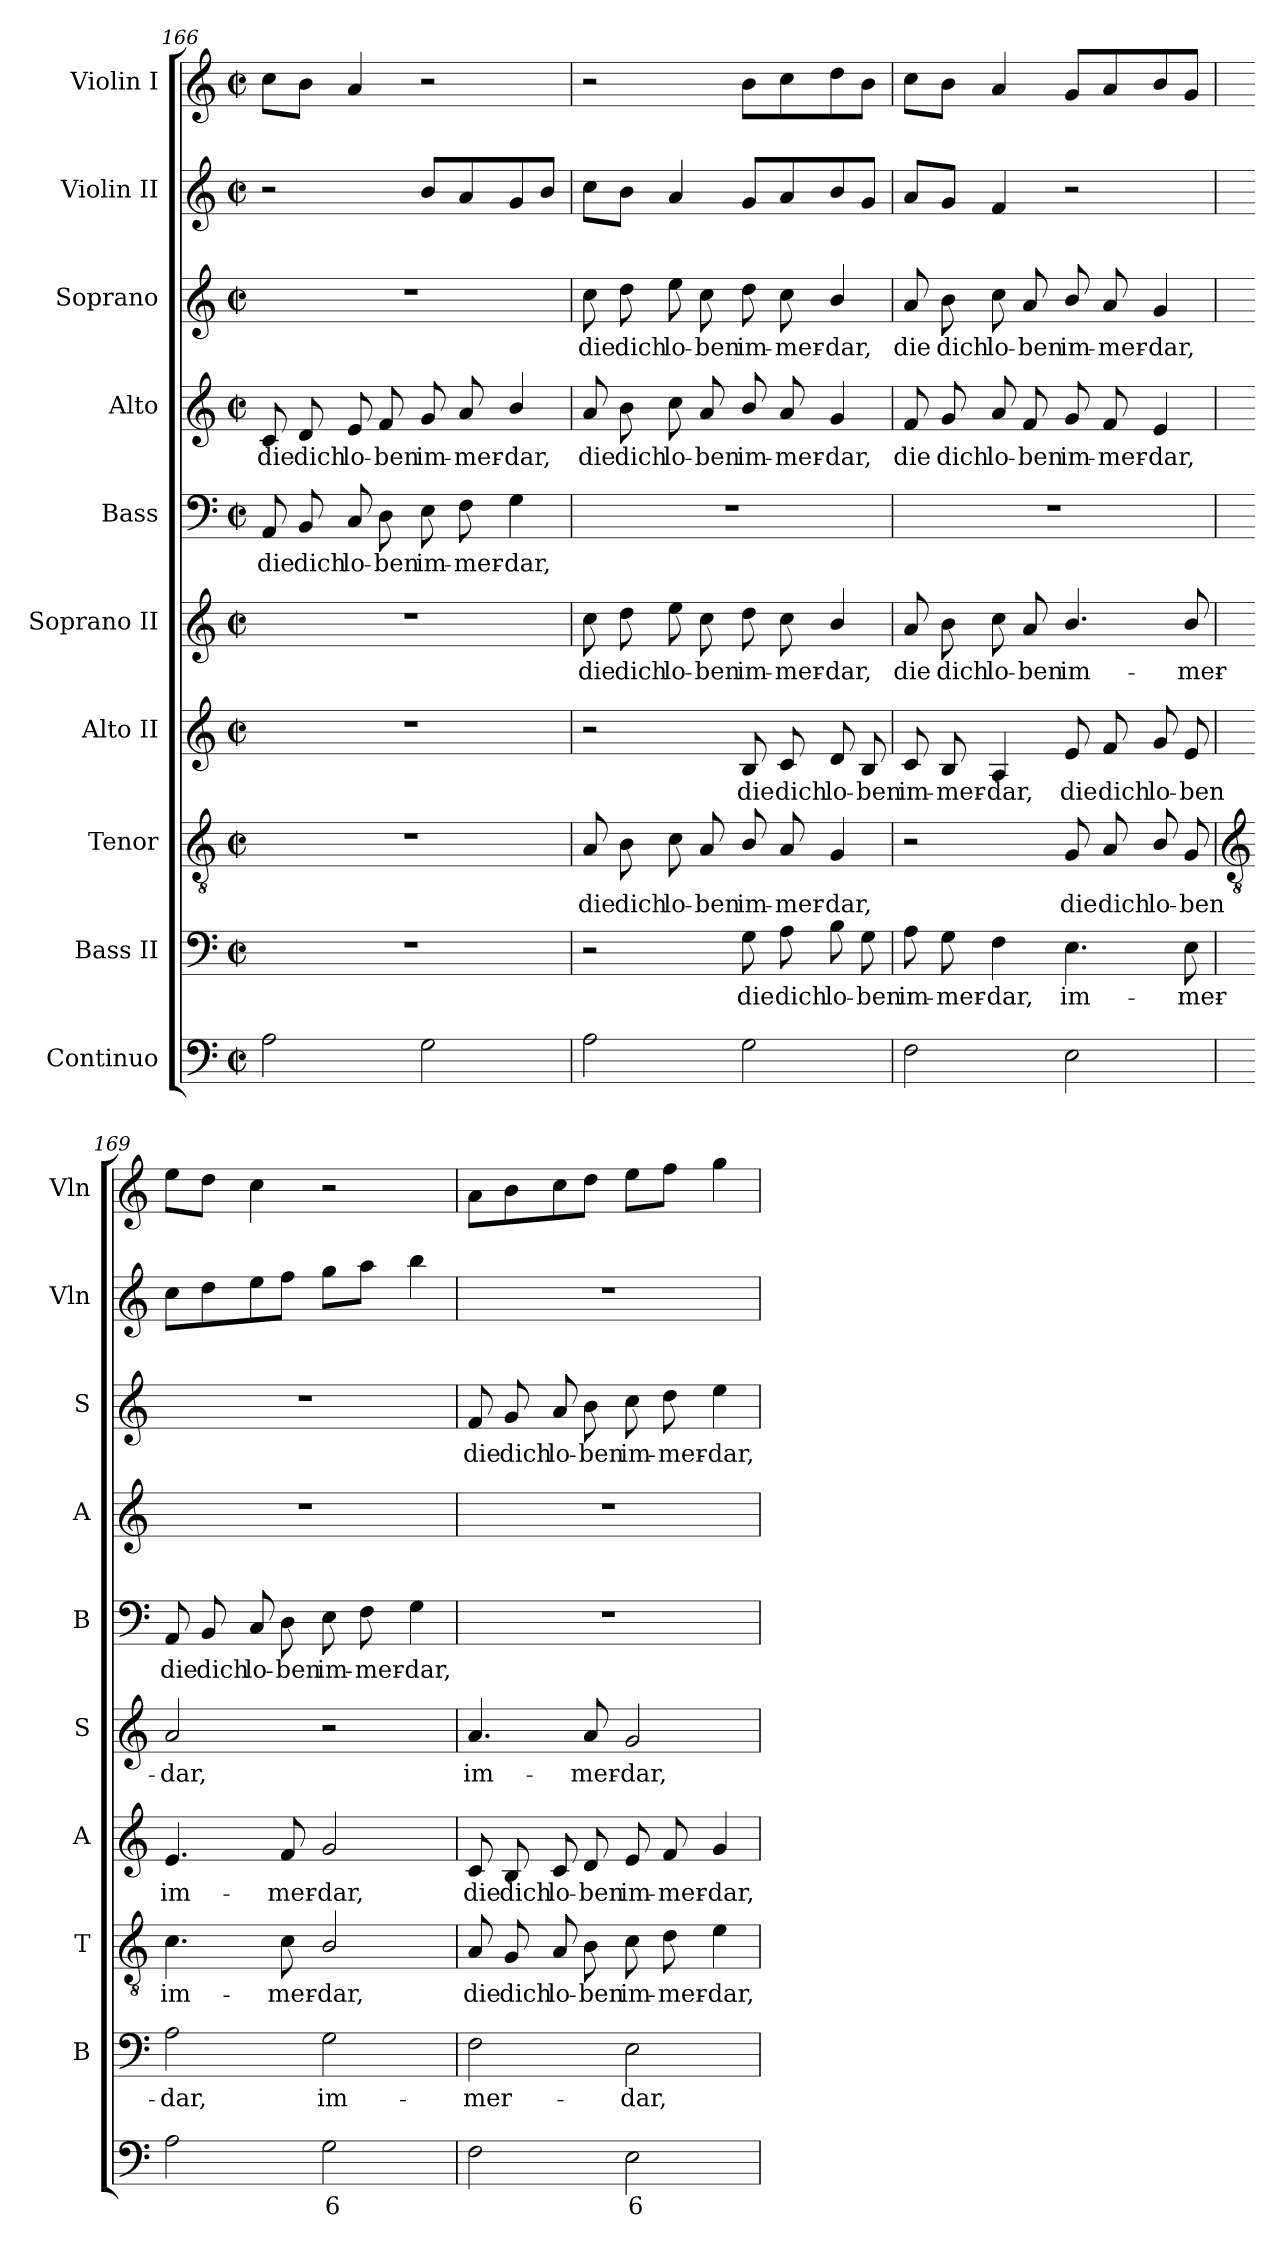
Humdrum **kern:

**kern	**text	**kern	**text	**kern	**text	**kern	**text	**kern	**text	**kern	**text	**kern	**text	**kern	**text	**kern	**kern
*part10	*part10	*part9	*part9	*part8	*part8	*part7	*part7	*part6	*part6	*part5	*part5	*part4	*part4	*part3	*part3	*part2	*part1
*staff10	*staff10	*staff9	*staff9	*staff8	*staff8	*staff7	*staff7	*staff6	*staff6	*staff5	*staff5	*staff4	*staff4	*staff3	*staff3	*staff2	*staff1
*I"Continuo	*	*I"Bass II	*	*I"Tenor	*	*I"Alto II	*	*I"Soprano II	*	*I"Bass	*	*I"Alto	*	*I"Soprano	*	*I"Violin II	*I"Violin I
*	*	*I'B	*	*I'T	*	*I'A	*	*I'S	*	*I'B	*	*I'A	*	*I'S	*	*I'Vln	*I'Vln
!!LO:LB:g=z
*clefF4	*	*clefF4	*	*clefGv2	*	*clefG2	*	*clefG2	*	*clefF4	*	*clefG2	*	*clefG2	*	*clefG2	*clefG2
*k[]	*	*k[]	*	*k[]	*	*k[]	*	*k[]	*	*k[]	*	*k[]	*	*k[]	*	*k[]	*k[]
*C:	*	*C:	*	*C:	*	*C:	*	*C:	*	*C:	*	*C:	*	*C:	*	*C:	*C:
*M2/2	*	*M2/2	*	*M2/2	*	*M2/2	*	*M2/2	*	*M2/2	*	*M2/2	*	*M2/2	*	*M2/2	*M2/2
*met(c|)	*	*met(c|)	*	*met(c|)	*	*met(c|)	*	*met(c|)	*	*met(c|)	*	*met(c|)	*	*met(c|)	*	*met(c|)	*met(c|)
=166	=166	=166	=166	=166	=166	=166	=166	=166	=166	=166	=166	=166	=166	=166	=166	=166	=166
!	!	!	!	!	!	!	!	!	!	!	!LO:LY:b	!	!LO:LY:b	!	!	!	!
2A	.	1r	.	1r	.	1r	.	1r	.	8AA	die	8c	die	1r	.	2r	8ccL
!	!	!	!	!	!	!	!	!	!	!	!LO:LY:b	!	!LO:LY:b	!	!	!	!
.	.	.	.	.	.	.	.	.	.	8BB	dich	8d	dich	.	.	.	8bJ
!	!	!	!	!	!	!	!	!	!	!	!LO:LY:b	!	!LO:LY:b	!	!	!	!
.	.	.	.	.	.	.	.	.	.	8C	lo-	8e	lo-	.	.	.	4a
!	!	!	!	!	!	!	!	!	!	!	!LO:LY:b	!	!LO:LY:b	!	!	!	!
.	.	.	.	.	.	.	.	.	.	8D	-ben	8f	-ben	.	.	.	.
!	!	!	!	!	!	!	!	!	!	!	!LO:LY:b	!	!LO:LY:b	!	!	!	!
2G	.	.	.	.	.	.	.	.	.	8E	im-	8g	im-	.	.	8bL	2r
!	!	!	!	!	!	!	!	!	!	!	!LO:LY:b	!	!LO:LY:b	!	!	!	!
.	.	.	.	.	.	.	.	.	.	8F	-mer-	8a/	-mer-	.	.	8a	.
!	!	!	!	!	!	!	!	!	!	!	!LO:LY:b	!	!LO:LY:b	!	!	!	!
.	.	.	.	.	.	.	.	.	.	4G	-dar,	4b/	-dar,	.	.	8g	.
.	.	.	.	.	.	.	.	.	.	.	.	.	.	.	.	8bJ	.
=167	=167	=167	=167	=167	=167	=167	=167	=167	=167	=167	=167	=167	=167	=167	=167	=167	=167
!	!	!	!	!	!LO:LY:b	!	!	!	!LO:LY:b	!	!	!	!LO:LY:b	!	!LO:LY:b	!	!
2A	.	2r	.	8A	die	2r	.	8cc	die	1r	.	8a	die	8cc	die	8ccL	2r
!	!	!	!	!	!LO:LY:b	!	!	!	!LO:LY:b	!	!	!	!LO:LY:b	!	!LO:LY:b	!	!
.	.	.	.	8B	dich	.	.	8dd	dich	.	.	8b	dich	8dd	dich	8bJ	.
!	!	!	!	!	!LO:LY:b	!	!	!	!LO:LY:b	!	!	!	!LO:LY:b	!	!LO:LY:b	!	!
.	.	.	.	8c	lo-	.	.	8ee	lo-	.	.	8cc	lo-	8ee	lo-	4a	.
!	!	!	!	!	!LO:LY:b	!	!	!	!LO:LY:b	!	!	!	!LO:LY:b	!	!LO:LY:b	!	!
.	.	.	.	8A	-ben	.	.	8cc	-ben	.	.	8a	-ben	8cc	-ben	.	.
!	!	!	!LO:LY:b	!	!LO:LY:b	!	!LO:LY:b	!	!LO:LY:b	!	!	!	!LO:LY:b	!	!LO:LY:b	!	!
2G	.	8G	die	8B/	im-	8B	die	8dd	im-	.	.	8b/	im-	8dd\	im-	8gL	8bL
!	!	!	!LO:LY:b	!	!LO:LY:b	!	!LO:LY:b	!	!LO:LY:b	!	!	!	!LO:LY:b	!	!LO:LY:b	!	!
.	.	8A	dich	8A	-mer-	8c	dich	8cc	-mer-	.	.	8a	-mer-	8cc	-mer-	8a	8cc
!	!	!	!LO:LY:b	!	!LO:LY:b	!	!LO:LY:b	!	!LO:LY:b	!	!	!	!LO:LY:b	!	!LO:LY:b	!	!
.	.	8B	lo-	4G	-dar,	8d	lo-	4b/	-dar,	.	.	4g	-dar,	4b/	-dar,	8b	8dd
!	!	!	!LO:LY:b	!	!	!	!LO:LY:b	!	!	!	!	!	!	!	!	!	!
.	.	8G	-ben	.	.	8B	-ben	.	.	.	.	.	.	.	.	8gJ	8bJ
=168	=168	=168	=168	=168	=168	=168	=168	=168	=168	=168	=168	=168	=168	=168	=168	=168	=168
!	!	!	!LO:LY:b	!	!	!	!LO:LY:b	!	!LO:LY:b	!	!	!	!LO:LY:b	!	!LO:LY:b	!	!
2F	.	8A	im-	2r	.	8c	im-	8a	die	1r	.	8f	die	8a	die	8aL	8ccL
!	!	!	!LO:LY:b	!	!	!	!LO:LY:b	!	!LO:LY:b	!	!	!	!LO:LY:b	!	!LO:LY:b	!	!
.	.	8G	-mer-	.	.	8B	-mer-	8b	dich	.	.	8g	dich	8b	dich	8gJ	8bJ
!	!	!	!LO:LY:b	!	!	!	!LO:LY:b	!	!LO:LY:b	!	!	!	!LO:LY:b	!	!LO:LY:b	!	!
.	.	4F	-dar,	.	.	4A	-dar,	8cc	lo-	.	.	8a	lo-	8cc	lo-	4f	4a
!	!	!	!	!	!	!	!	!	!LO:LY:b	!	!	!	!LO:LY:b	!	!LO:LY:b	!	!
.	.	.	.	.	.	.	.	8a	-ben	.	.	8f	-ben	8a	-ben	.	.
!	!	!	!LO:LY:b	!	!LO:LY:b	!	!LO:LY:b	!	!LO:LY:b	!	!	!	!LO:LY:b	!	!LO:LY:b	!	!
2E	.	4.E	im-	8G	die	8e	die	4.b/	im-	.	.	8g	im-	8b/	im-	2r	8gL
!	!	!	!	!	!LO:LY:b	!	!LO:LY:b	!	!	!	!	!	!LO:LY:b	!	!LO:LY:b	!	!
.	.	.	.	8A	dich	8f	dich	.	.	.	.	8f	-mer-	8a	-mer-	.	8a
!	!	!	!	!	!LO:LY:b	!	!LO:LY:b	!	!	!	!	!	!LO:LY:b	!	!LO:LY:b	!	!
.	.	.	.	8B/	lo-	8g	lo-	.	.	.	.	4e	-dar,	4g/	-dar,	.	8b
!	!	!	!LO:LY:b	!	!LO:LY:b	!	!LO:LY:b	!	!LO:LY:b	!	!	!	!	!	!	!	!
.	.	8E	-mer-	8G	-ben	8e	-ben	8b/	-mer-	.	.	.	.	.	.	.	8gJ
!!LO:LB:g=z
=169	=169	=169	=169	=169	=169	=169	=169	=169	=169	=169	=169	=169	=169	=169	=169	=169	=169
*	*	*	*	*clefGv2	*	*	*	*	*	*	*	*	*	*	*	*	*
!	!	!	!LO:LY:b	!	!LO:LY:b	!	!LO:LY:b	!	!LO:LY:b	!	!LO:LY:b	!	!	!	!	!	!
2A	.	2A	-dar,	4.c	im-	4.e	im-	2a	-dar,	8AA	die	1r	.	1r	.	8ccL	8eeL
!	!	!	!	!	!	!	!	!	!	!	!LO:LY:b	!	!	!	!	!	!
.	.	.	.	.	.	.	.	.	.	8BB	dich	.	.	.	.	8dd	8ddJ
!	!	!	!	!	!	!	!	!	!	!	!LO:LY:b	!	!	!	!	!	!
.	.	.	.	.	.	.	.	.	.	8C	lo-	.	.	.	.	8ee	4cc
!	!	!	!	!	!LO:LY:b	!	!LO:LY:b	!	!	!	!LO:LY:b	!	!	!	!	!	!
.	.	.	.	8c	-mer-	8f	-mer-	.	.	8D	-ben	.	.	.	.	8ffJ	.
!	!LO:LY:b	!	!LO:LY:b	!	!LO:LY:b	!	!LO:LY:b	!	!	!	!LO:LY:b	!	!	!	!	!	!
2G	6	2G	im-	2B/	-dar,	2g	-dar,	2r	.	8E	im-	.	.	.	.	8ggL	2r
!	!	!	!	!	!	!	!	!	!	!	!LO:LY:b	!	!	!	!	!	!
.	.	.	.	.	.	.	.	.	.	8F	-mer-	.	.	.	.	8aaJ	.
!	!	!	!	!	!	!	!	!	!	!	!LO:LY:b	!	!	!	!	!	!
.	.	.	.	.	.	.	.	.	.	4G	-dar,	.	.	.	.	4bb	.
=170	=170	=170	=170	=170	=170	=170	=170	=170	=170	=170	=170	=170	=170	=170	=170	=170	=170
!	!	!	!LO:LY:b	!	!LO:LY:b	!	!LO:LY:b	!	!LO:LY:b	!	!	!	!	!	!LO:LY:b	!	!
2F	.	2F	-mer-	8A	die	8c	die	4.a	im-	1r	.	1r	.	8f	die	1r	8aL
!	!	!	!	!	!LO:LY:b	!	!LO:LY:b	!	!	!	!	!	!	!	!LO:LY:b	!	!
.	.	.	.	8G	dich	8B	dich	.	.	.	.	.	.	8g	dich	.	8b
!	!	!	!	!	!LO:LY:b	!	!LO:LY:b	!	!	!	!	!	!	!	!LO:LY:b	!	!
.	.	.	.	8A	lo-	8c	lo-	.	.	.	.	.	.	8a	lo-	.	8cc
!	!	!	!	!	!LO:LY:b	!	!LO:LY:b	!	!LO:LY:b	!	!	!	!	!	!LO:LY:b	!	!
.	.	.	.	8B	-ben	8d	-ben	8a	-mer-	.	.	.	.	8b	-ben	.	8ddJ
!	!LO:LY:b	!	!LO:LY:b	!	!LO:LY:b	!	!LO:LY:b	!	!LO:LY:b	!	!	!	!	!	!LO:LY:b	!	!
2E	6	2E	-dar,	8c	im-	8e	im-	2g	-dar,	.	.	.	.	8cc	im-	.	8eeL
!	!	!	!	!	!LO:LY:b	!	!LO:LY:b	!	!	!	!	!	!	!	!LO:LY:b	!	!
.	.	.	.	8d	-mer-	8f	-mer-	.	.	.	.	.	.	8dd	-mer-	.	8ffJ
!	!	!	!	!	!LO:LY:b	!	!LO:LY:b	!	!	!	!	!	!	!	!LO:LY:b	!	!
.	.	.	.	4e	-dar,	4g	-dar,	.	.	.	.	.	.	4ee	-dar,	.	4gg
=	=	=	=	=	=	=	=	=	=	=	=	=	=	=	=	=	=
*-	*-	*-	*-	*-	*-	*-	*-	*-	*-	*-	*-	*-	*-	*-	*-	*-	*-
